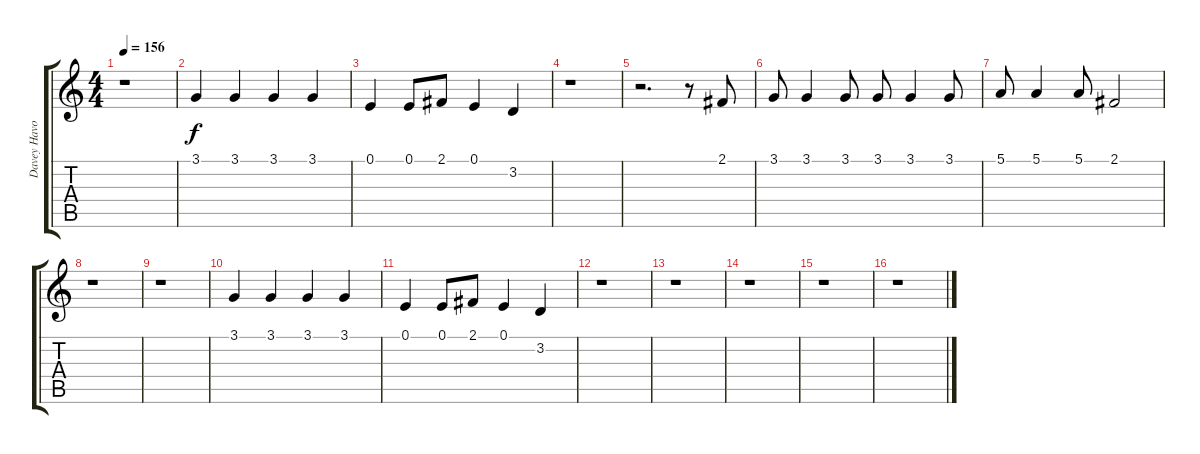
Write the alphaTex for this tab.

\track ("Davey Havok - Vocals" "Davey Havo") {instrument baritonesax}
\staff {score tabs}
\tuning (E4 B3 G3 D3 A2 E2) {hide}
\ts (4 4)
\tempo 156
\clef g2
\ks c
r.1{dy f} |
3.1.4 3.1.4 3.1.4 3.1.4 |
0.1.4 0.1.8 2.1.8 0.1.4 3.2.4 |
r.1 |
r.2{d} r.8 2.1.8 |
3.1.8 3.1.4 3.1.8 3.1.8 3.1.4 3.1.8 |
5.1.8 5.1.4 5.1.8 2.1.2 |
r.1 |
r.1 |
3.1.4 3.1.4 3.1.4 3.1.4 |
0.1.4 0.1.8 2.1.8 0.1.4 3.2.4 |
r.1 |
r.1 |
r.1 |
r.1 |
r.1
